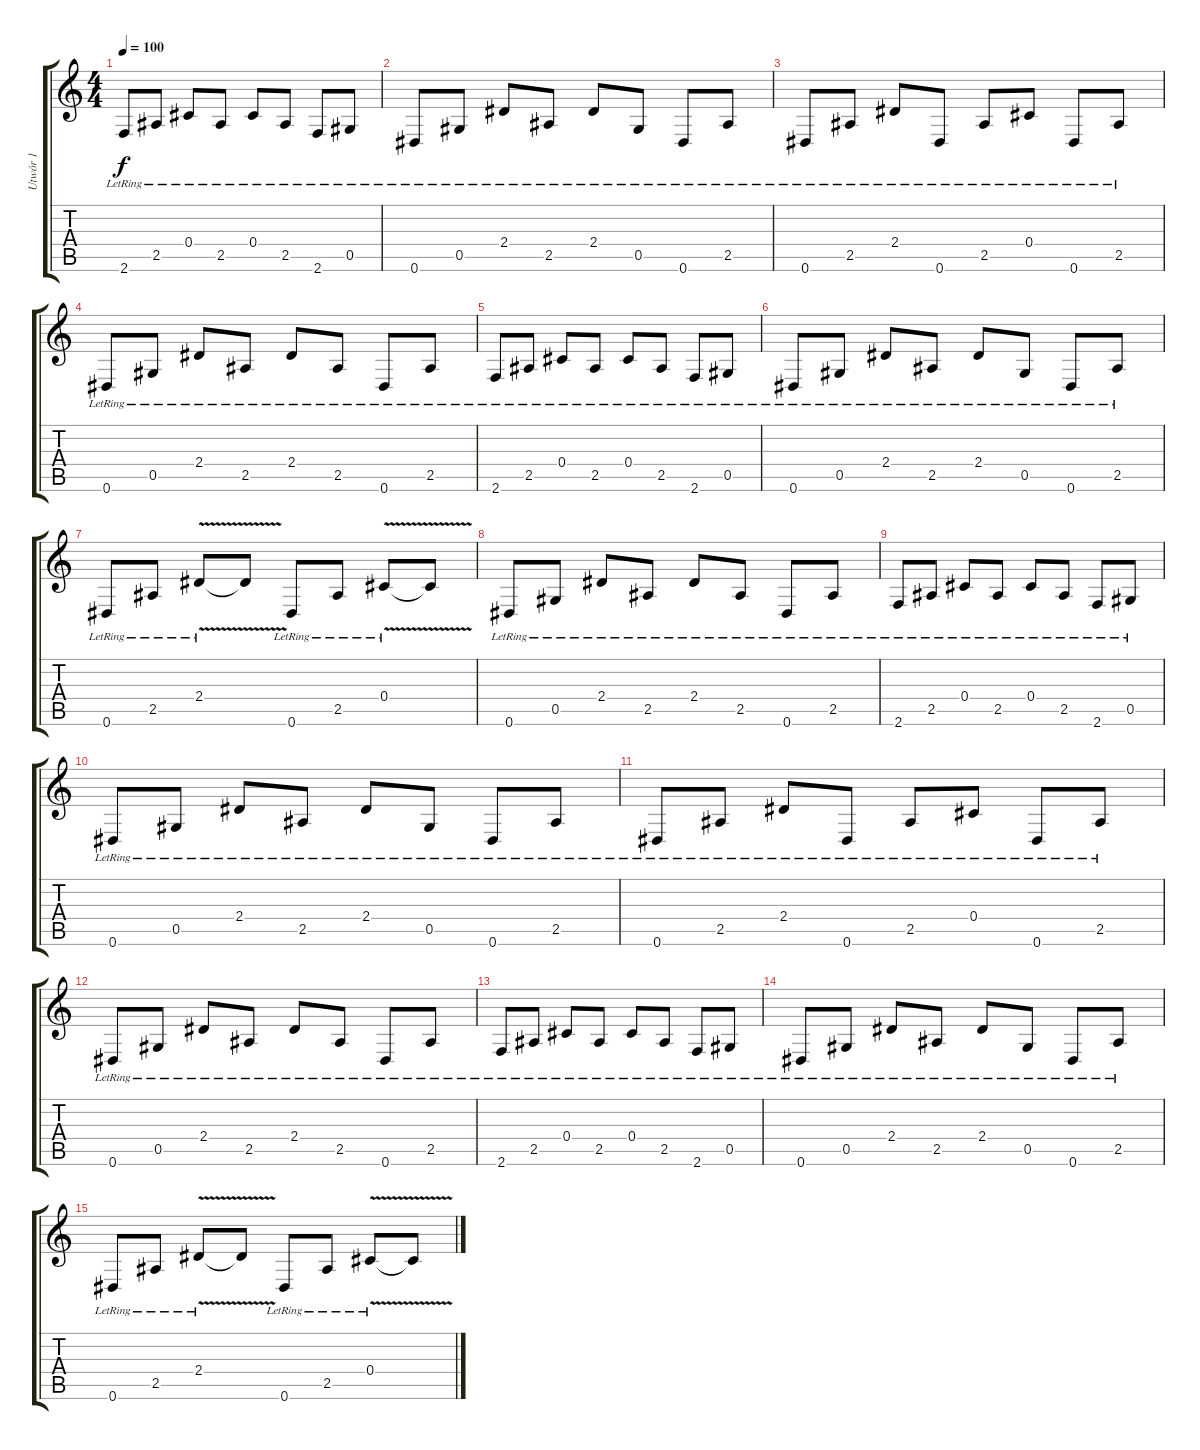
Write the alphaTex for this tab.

\track ("Utwór 1" "Utwór 1") {instrument electricguitarclean}
\staff {score tabs}
\tuning (Eb4 Bb3 Gb3 Db3 Ab2 Eb2) {hide}
\ts (4 4)
\tempo 100
\clef g2
\ks c
2.6{lr}.8{dy f} 2.5{lr}.8 0.4{lr}.8 2.5{lr}.8 0.4{lr}.8 2.5{lr}.8 2.6{lr}.8 0.5{lr}.8 |
0.6{lr}.8 0.5{lr}.8 2.4{lr}.8 2.5{lr}.8 2.4{lr}.8 0.5{lr}.8 0.6{lr}.8 2.5{lr}.8 |
0.6{lr}.8 2.5{lr}.8 2.4{lr}.8 0.6{lr}.8 2.5{lr}.8 0.4{lr}.8 0.6{lr}.8 2.5{lr}.8 |
0.6{lr}.8 0.5{lr}.8 2.4{lr}.8 2.5{lr}.8 2.4{lr}.8 2.5{lr}.8 0.6{lr}.8 2.5{lr}.8 |
2.6{lr}.8 2.5{lr}.8 0.4{lr}.8 2.5{lr}.8 0.4{lr}.8 2.5{lr}.8 2.6{lr}.8 0.5{lr}.8 |
0.6{lr}.8 0.5{lr}.8 2.4{lr}.8 2.5{lr}.8 2.4{lr}.8 0.5{lr}.8 0.6{lr}.8 2.5{lr}.8 |
0.6{lr}.8 2.5{lr}.8 2.4{v lr}.8 2.4{t}.8 0.6{lr}.8 2.5{lr}.8 0.4{v lr}.8 0.4{t}.8 |
0.6{lr}.8{volume 16} 0.5{lr}.8 2.4{lr}.8 2.5{lr}.8 2.4{lr}.8 2.5{lr}.8 0.6{lr}.8 2.5{lr}.8 |
2.6{lr}.8 2.5{lr}.8 0.4{lr}.8 2.5{lr}.8 0.4{lr}.8 2.5{lr}.8 2.6{lr}.8 0.5{lr}.8 |
0.6{lr}.8 0.5{lr}.8 2.4{lr}.8 2.5{lr}.8 2.4{lr}.8 0.5{lr}.8 0.6{lr}.8 2.5{lr}.8 |
0.6{lr}.8 2.5{lr}.8 2.4{lr}.8 0.6{lr}.8 2.5{lr}.8 0.4{lr}.8 0.6{lr}.8 2.5{lr}.8 |
0.6{lr}.8 0.5{lr}.8 2.4{lr}.8 2.5{lr}.8 2.4{lr}.8 2.5{lr}.8 0.6{lr}.8 2.5{lr}.8 |
2.6{lr}.8 2.5{lr}.8 0.4{lr}.8 2.5{lr}.8 0.4{lr}.8 2.5{lr}.8 2.6{lr}.8 0.5{lr}.8 |
0.6{lr}.8 0.5{lr}.8 2.4{lr}.8 2.5{lr}.8 2.4{lr}.8 0.5{lr}.8 0.6{lr}.8 2.5{lr}.8 |
0.6{lr}.8 2.5{lr}.8 2.4{v lr}.8 2.4{t}.8 0.6{lr}.8 2.5{lr}.8 0.4{v lr}.8 0.4{t}.8
